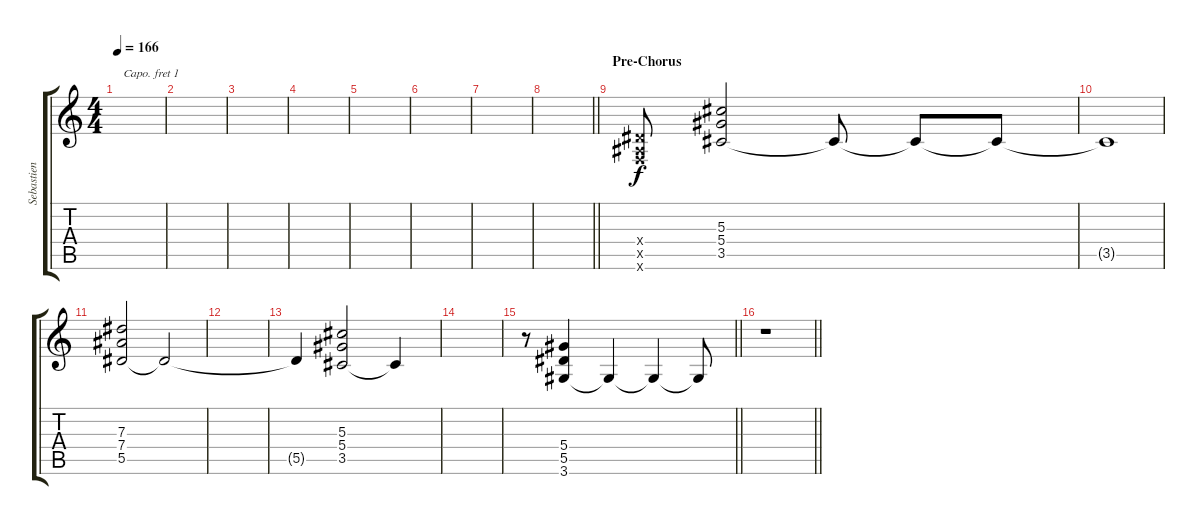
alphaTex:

\track ("Sebastien" "Sebastien") {instrument distortionguitar}
\staff {score tabs}
\capo 1
\tuning (E4 B3 G3 D3 A2 E2) {hide}
\ts (4 4)
\tempo 166
\clef g2
\ks c
|
|
|
|
|
|
|
\barLineRight lightlight
|
\section ("" "Pre-Chorus")
(0.4{x} 0.5{x} 0.6{x}).8 (5.3 5.4 3.5).2 3.5{t}.8 3.5{t}.8 3.5{t}.8 |
3.5{t}.1 |
(7.3 7.4 5.5).2 5.5{t}.2 |
|
5.5{t}.4 (5.3 5.4 3.5).2 3.5{t}.4 |
|
\barLineRight lightlight
r.8 (5.4 5.5 3.6).4 3.6{t}.4 3.6{t}.4 3.6{t}.8 |
\barLineRight lightlight
r.1
